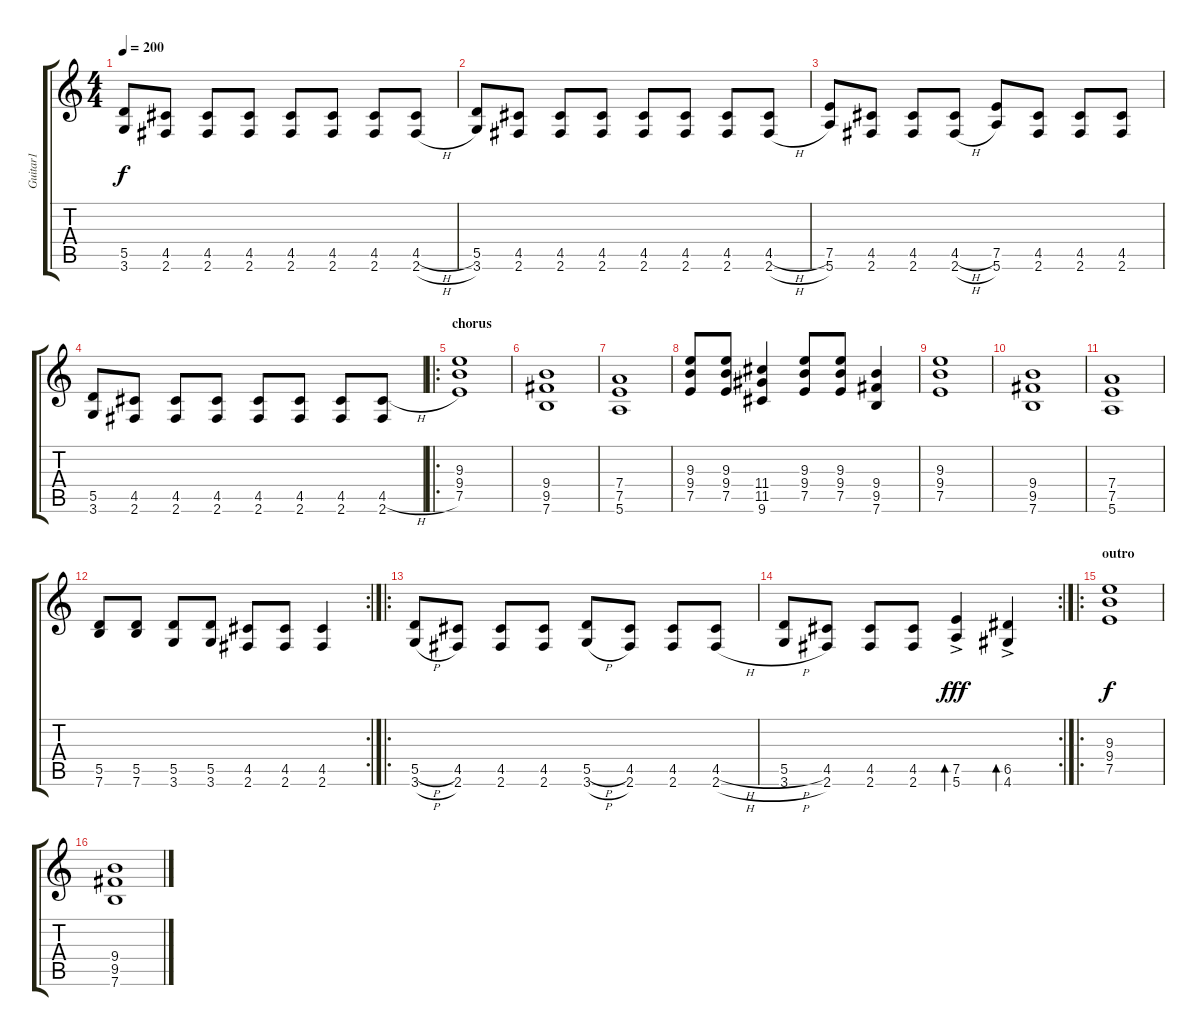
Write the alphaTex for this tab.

\track ("Guitar1" "Guitar1") {instrument distortionguitar}
\staff {score tabs}
\tuning (E4 B3 G3 D3 A2 E2) {hide}
\ts (4 4)
\tempo 200
\clef g2
\ks c
(5.5 3.6).8{dy f} (4.5 2.6).8 (4.5 2.6).8 (4.5 2.6).8 (4.5 2.6).8 (4.5 2.6).8 (4.5 2.6).8 (4.5{h} 2.6{h}).8 |
(5.5 3.6).8 (4.5 2.6).8 (4.5 2.6).8 (4.5 2.6).8 (4.5 2.6).8 (4.5 2.6).8 (4.5 2.6).8 (4.5{h} 2.6{h}).8 |
(7.5 5.6).8 (4.5 2.6).8 (4.5 2.6).8 (4.5{h} 2.6{h}).8 (7.5 5.6).8 (4.5 2.6).8 (4.5 2.6).8 (4.5 2.6).8 |
(5.5 3.6).8 (4.5 2.6).8 (4.5 2.6).8 (4.5 2.6).8 (4.5 2.6).8 (4.5 2.6).8 (4.5 2.6).8 (4.5{h} 2.6).8 |
\ro
\section ("" "chorus")
(9.3 9.4 7.5).1 |
(9.4 9.5 7.6).1 |
(7.4 7.5 5.6).1 |
(9.3 9.4 7.5).8 (9.3 9.4 7.5).8 (11.4 11.5 9.6).4 (9.3 9.4 7.5).8 (9.3 9.4 7.5).8 (9.4 9.5 7.6).4 |
(9.3 9.4 7.5).1 |
(9.4 9.5 7.6).1 |
(7.4 7.5 5.6).1 |
\rc 2
(5.5 7.6).8 (5.5 7.6).8 (5.5 3.6).8 (5.5 3.6).8 (4.5 2.6).8 (4.5 2.6).8 (4.5 2.6).4 |
\ro
(5.5{h} 3.6{h}).8 (4.5 2.6).8 (4.5 2.6).8 (4.5 2.6).8 (5.5{h} 3.6{h}).8 (4.5 2.6).8 (4.5 2.6).8 (4.5{h} 2.6{h}).8 |
\rc 2
(5.5{h} 3.6{h}).8 (4.5 2.6).8 (4.5 2.6).8 (4.5 2.6).8 (7.5{ac} 5.6{ac}).4{bd 60 dy fff} (6.5{ac} 4.6{ac}).4{bd 60} |
\ro
\section ("" "outro")
(9.3 9.4 7.5).1{dy f} |
(9.4 9.5 7.6).1
